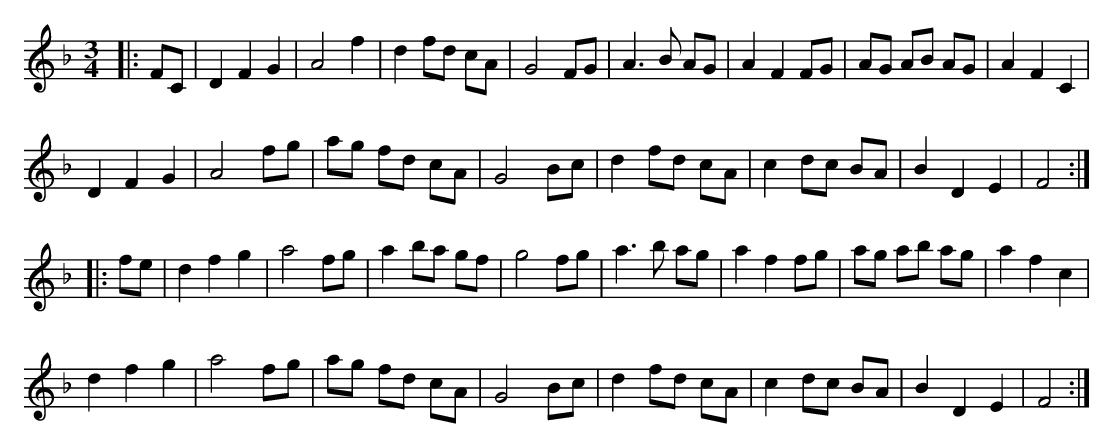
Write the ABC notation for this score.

X:1
M:3/4
K:F
|:FC|D2F2G2|A4f2|d2fd cA|G4FG|A3B AG|A2F2FG|AG AB AG|A2F2C2|
D2F2G2|A4fg|ag fd cA|G4 Bc|d2fd cA|c2dc BA|B2D2E2|F4:|
|:fe|d2f2g2|a4fg|a2ba gf|g4fg|a3b ag|a2f2fg|ag ab ag|a2f2c2|
d2f2g2|a4fg|ag fd cA|G4Bc|d2fd cA|c2dc BA|B2D2E2|F4:|
